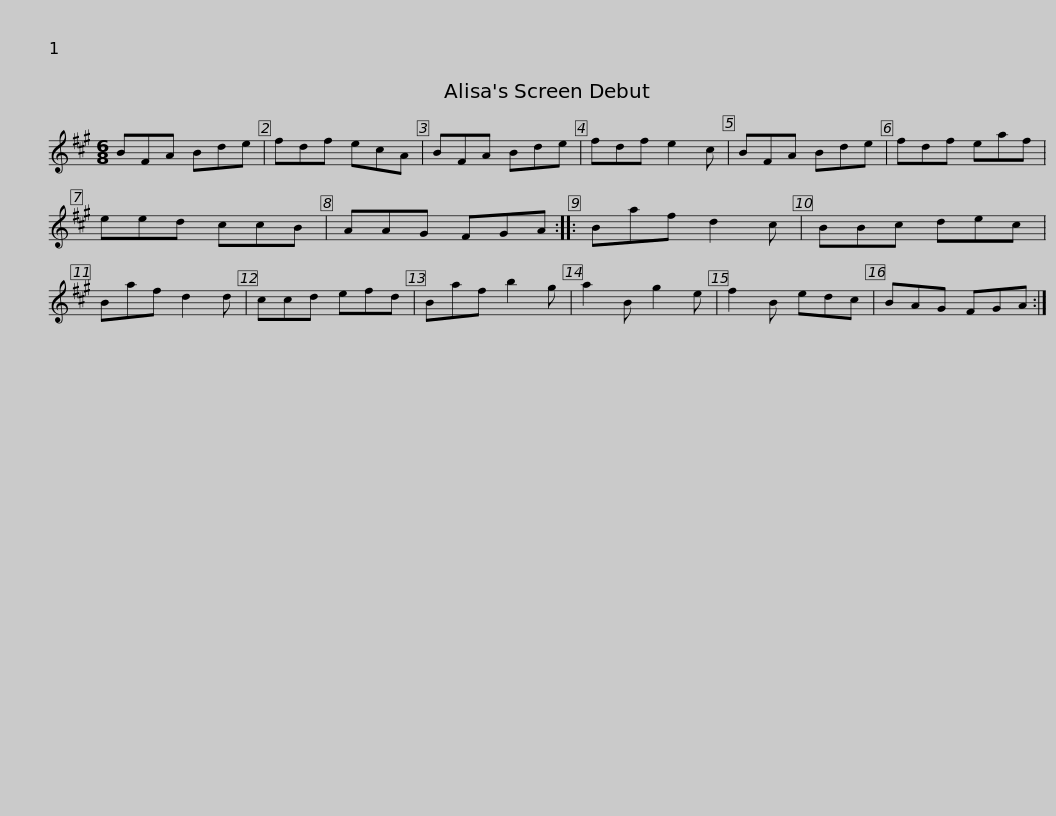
X:1
L:1/8
M:6/8
I:linebreak $
K:A
V:1 treble
V:1
 BFA Bde | fdf ecA | BFA Bde | fdf e2 c | BFA Bde | %5
 fdf eaf | eed ccB |$ AAG FGA :: Baf d2 c | BBc dec | %10
 Baf d2 d | ccd efd | Baf b2 g | a2 B g2 e | f2 B edc |$ %15
 BAG FGA :| %16
